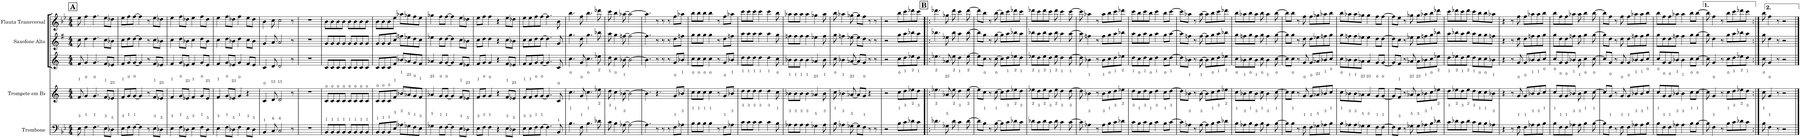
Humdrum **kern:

**kern	**kern	**kern	**kern	**kern
*part5	*part4	*part3	*part2	*part1
*staff5	*staff4	*staff3	*staff2	*staff1
*I"Trombone	*I"Trompete em Bb	*I"Saxofone Tenor	*I"Saxofone Alto	*I"Flauta Transversal
*I'Tbn.	*I'Tpt. em Bb	*I'Sax. Tn.	*	*I'Fl.
*clefF4	*clefG2	*clefG2	*clefG2	*clefG2
*	*Trd1c2	*Trd8c14	*Trd5c9	*
*k[b-e-]	*k[]	*k[]	*k[f#]	*k[b-e-]
*M4/4	*M4/4	*M4/4	*M4/4	*M4/4
!!LO:REH:place=s1:a:B:cj:fs=14:t=A
=1	=1	=1	=1	=1
8E-\	8f/	8f/	8cc\	8ee-\
4F\	4g/	4g/	4dd\	4ff\
4.F\	4.g/	4.g/	4.dd\	4.ff\
8E-\L	8f/L	8f/L	8cc\L	8ee-\L
8D-X\J	8e-X/J	8e-X/J	8b-X\J	8dd-X\J
=2	=2	=2	=2	=2
8E-\L	8f/L	8f/L	8cc\L	8ee-\L
8F\	8g/	8g/	8dd\	8ff\
[8F\J	[8g/J	[8g/J	[8dd\J	[8ff\J
4F\]	4g/]	4g/]	4dd\]	4ff\]
8r	8r	8r	8r	8r
8E-\L	8f/L	8f/L	8cc\L	8ee-\L
8D-X\J	8e-X/J	8e-X/J	8b-X\J	8dd-X\J
=3	=3	=3	=3	=3
4E-\	4f/	4f/	4cc\	4ee-\
8F\L	8g/L	8g/L	8dd\L	8ff\L
8D-X\J	8e-X/J	8e-X/J	8b-X\J	8dd-X\J
4E-\	4f/	4f/	4cc\	4ee-\
8F\L	8g/L	8g/L	8dd\L	8ff\L
8D-\J	8e-/J	8e-/J	8b-\J	8dd-\J
=4	=4	=4	=4	=4
4E-\	4f/	4f/	4cc\	4ee-\
8F\L	8g/L	8g/L	8dd\L	8ff\L
8D-X\J	8e-X/J	8e-X/J	8b-X\J	8dd-X\J
4F\	4g/	4g/	4dd\	4ff\
8E-\L	4r	8f/L	8cc\L	8ee-\L
8D-\J	.	8e-/J	8b-\J	8dd-\J
=5	=5	=5	=5	=5
4BB-/	4c/	4c/	4g/	4b-\
8C/	8d/	8d/	8a/	8cc\
2C/	2d/	2d/	2a/	2cc\
8r	8r	8r	8r	8r
=6	=6	=6	=6	=6
1r	1r	1r	1r	1r
=7	=7	=7	=7	=7
8BB-/L	8c/L	8c/L	8g/L	8b-\L
8BB-/	8c/	8c/	8g/	8b-\
8BB-/	8c/	8c/	8g/	8b-\
8BB-/J	8c/J	8c/J	8g/J	8b-\J
8BB-/L	8c/L	8c/L	8g/L	8b-\L
8BB-/	8c/	8c/	8g/	8b-\
8BB-/	8c/	8c/	8g/	8b-\
8BB-/J	8c/J	8c/J	8g/J	8b-\J
=8	=8	=8	=8	=8
8BB-/L	8c/L	8c/L	8g/L	8b-\L
8BB-/	8c/	8c/	8g/	8b-\
8BB-/	8c/	8c/	8g/	8b-\
8E-/J	8f/J	8f/J	8cc/J	8ee-\J
8A-X\L	8b-X/L	8b-X/L	8ffn\L	8aa-X\L
8G-X\	8a-X/	8a-X/	8ee-X\	8gg-X\
8F\	8g/	8g/	8dd\	8ff\
8E-\J	8f/J	8f/J	8cc\J	8ee-\J
=9	=9	=9	=9	=9
4G-X\	4a-X/	4a-X/	4ee-X\	4gg-X\
8F\L	8g/L	8g/L	8dd\L	8ff\L
[8F\J	[8g/J	[8g/J	[8dd\J	[8ff\J
4F\]	4g/]	4g/]	4dd\]	4ff\]
8E-\L	8f/L	8f/L	8cc\L	8ee-\L
8D-X\J	8e-X/J	8e-X/J	8b-X\J	8dd-X\J
=10	=10	=10	=10	=10
8E-\L	8f/L	8f/L	8cc\L	8ee-\L
8F\J	8g/J	8g/J	8dd\J	8ff\J
4F\	4g/	4g/	4dd\	4ff\
4r	4r	4r	4r	4r
8E-\L	8f/L	8f/L	8cc\L	8ee-\L
8D-X\J	8e-X/J	8e-X/J	8b-X\J	8dd-X\J
=11	=11	=11	=11	=11
8E-\L	8f/L	8f/L	8cc\L	8ee-\L
8E-\	8f/	8f/	8cc\	8ee-\
8F\	8g/	8g/	8dd\	8ff\
[8F\J	[8g/J	[8g/J	[8dd\J	[8ff\J
4.F\]	4.g/]	4.g/]	4.dd\]	4.ff\]
8BB-/	8c/	8c/	8g/	8b-\
=12	=12	=12	=12	=12
4.B-\	4.cc\	4.cc\	4.gg\	4.bb-\
8F\	8g/	8g/	8dd\	8ff\
4.B-\	4.cc\	4.cc\	4.gg\	4.bb-\
8d-X\	8ee-X\	8ee-X\	8bb-X\	8ddd-X\
=13	=13	=13	=13	=13
8c\	8dd\	8dd\	8aa\	8ccc\
4B-\	4cc\	4cc\	4gg\	4bb-\
[8A-X\	[8b-X\	[8b-X\	[8ffn\	[8aa-X\
2A-\_	2b-\_	2b-\_	2ff\_	2aa-\_
=14	=14	=14	=14	=14
4.A-\]	4.b-\]	4.b-\]	4.ff\]	4.aa-\]
8r	4.r	8r	8r	8r
8r	.	8r	8r	8r
8r	.	8r	8r	8r
8F\L	8g/L	8g/L	8dd\L	8ff\L
8A-X\J	8b-X/J	8b-X/J	8ffn\J	8aa-X\J
=15	=15	=15	=15	=15
8B-\L	8cc\L	8cc\L	8gg\L	8bb-\L
8B-\	8cc\	8cc\	8gg\	8bb-\
8B-\J	8cc\J	8cc\J	8gg\J	8bb-\J
4B-\	4cc\	4cc\	4gg\	4bb-\
8r	8r	8r	8r	8r
8F\L	8g/L	8g/L	8dd\L	8ff\L
8A-X\J	8b-X/J	8b-X/J	8ffn\J	8aa-X\J
=16	=16	=16	=16	=16
8c\L	8dd\L	8dd\L	8aa\L	8ccc\L
8c\	8dd\	8dd\	8aa\	8ccc\
8c\J	8dd\J	8dd\J	8aa\J	8ccc\J
4c\	4dd\	4dd\	4aa\	4ccc\
4c\	4dd\	4dd\	4aa\	4ccc\
8B-\	8cc\	8cc\	8gg\	8bb-\
=17	=17	=17	=17	=17
8A-X\L	8b-X\L	8b-X\L	8ffn\L	8aa-X\L
8A-\	8b-\	8b-\	8ff\	8aa-\
8A-\J	8b-\J	8b-\J	8ff\J	8aa-\J
4A-\	4b-\	4b-\	4ff\	4aa-\
4G-X\	4a-X/	4a-X/	4ee-X\	4gg-X\
8A-\	8b-\	8b-\	8ff\	8aa-\
=18	=18	=18	=18	=18
8B-\	8cc\	8cc\	8gg\	8bb-\
4A-X\	4b-X\	4b-X\	4ffn\	4aa-X\
[8G-X\	[8a-X/	[8a-X/	[8ee-X\	[8gg-X\
8G-\L]	8a-/L]	8a-/L]	8ee-\L]	8gg-\L]
8F\J	8g/J	8g/J	8dd\J	8ff\J
8r	4r	8r	8r	8r
8r	.	8r	8r	8r
=19	=19	=19	=19	=19
2r	2r	2r	2r	2r
8B-\L	8cc\L	8cc\L	8gg\L	8bb-\L
8c\	8dd\	8dd\	8aa\	8ccc\
8d-X\	8ee-X\	8ee-X\	8bb-X\	8ddd-X\
8c\J	8dd\J	8dd\J	8aa\J	8ccc\J
!!LO:REH:place=s1:a:B:cj:fs=14:t=B
=20!|:	=20!|:	=20!|:	=20!|:	=20!|:
4.d-X\	4.ee-X\	4.ee-X\	4.bb-X\	4.ddd-X\
8G-X\	8a-X/	8a-X/	8ee-X\	8gg-X\
8d-\	8ee-\	8ee-\	8bb-\	8ddd-\
4c\	4dd\	4dd\	4aa\	4ccc\
[8d-\	[8ee-\	[8ee-\	[8bb-\	[8ddd-\
=21	=21	=21	=21	=21
8d-\L]	8ee-\L]	8ee-\L]	8bb-\L]	8ddd-\L]
8B-\J	8cc\J	8cc\J	8gg\J	8bb-\J
8r	8r	8r	8r	8r
[8B-\	[8cc\	[8cc\	[8gg\	[8bb-\
8B-\L]	8cc\L]	8cc\L]	8gg\L]	8bb-\L]
8c\	8dd\	8dd\	8aa\	8ccc\
8d-X\	8ee-X\	8ee-X\	8bb-X\	8ddd-X\
8c\J	8dd\J	8dd\J	8aa\J	8ccc\J
=22	=22	=22	=22	=22
8d-X\L	8ee-X\L	8ee-X\L	8bb-X\L	8ddd-X\L
8c\	8dd\	8dd\	8aa\	8ccc\
8d-\	8ee-\	8ee-\	8bb-\	8ddd-\
8c\J	8dd\J	8dd\J	8aa\J	8ccc\J
8d-\	8ee-\	8ee-\	8bb-\	8ddd-\
4c\	4dd\	4dd\	4aa\	4ccc\
[8c\	[8dd\	[8dd\	[8aa\	[8ccc\
=23	=23	=23	=23	=23
8c\]	8dd\]	8dd\]	8aa\]	8ccc\]
4A-X\	4b-X\	4b-X\	4ffn\	4aa-X\
8r	8r	8r	8r	8r
8A-\L	8b-\L	8b-\L	8ff\L	8aa-\L
8B-\	8cc\	8cc\	8gg\	8bb-\
8c\	8dd\	8dd\	8aa\	8ccc\
8d-X\J	8ee-X\J	8ee-X\J	8bb-X\J	8ddd-X\J
=24	=24	=24	=24	=24
8c\L	8dd\L	8dd\L	8aa\L	8ccc\L
8B-\	8cc\	8cc\	8gg\	8bb-\
8c\	8dd\	8dd\	8aa\	8ccc\
8B-\J	8cc\J	8cc\J	8gg\J	8bb-\J
4c\	4dd\	4dd\	4aa\	4ccc\
8B-\L	8cc\L	8cc\L	8gg\L	8bb-\L
[8c\J	[8dd\J	[8dd\J	[8aa\J	[8ccc\J
=25	=25	=25	=25	=25
8c\L]	8dd\L]	8dd\L]	8aa\L]	8ccc\L]
8A-X\J	8b-X\J	8b-X\J	8ffn\J	8aa-X\J
8r	8r	8r	8r	8r
[8A-\	[8b-\	[8b-\	[8ff\	[8aa-\
8A-\L]	8b-\L]	8b-\L]	8ff\L]	8aa-\L]
8B-\	8cc\	8cc\	8gg\	8bb-\
8c\	8dd\	8dd\	8aa\	8ccc\
8d-X\J	8ee-X\J	8ee-X\J	8bb-X\J	8ddd-X\J
=26	=26	=26	=26	=26
8B-\L	8cc\L	8cc\L	8gg\L	8bb-\L
8A-X\	8b-X\	8b-X\	8ffn\	8aa-X\
8B-\	8cc\	8cc\	8gg\	8bb-\
8A-\J	8b-\J	8b-\J	8ff\J	8aa-\J
8B-\	8cc\	8cc\	8gg\	8bb-\
4A-\	4b-\	4b-\	4ff\	4aa-\
[8B-\	[8cc\	[8cc\	[8gg\	[8bb-\
=27	=27	=27	=27	=27
8B-\L]	8cc\L]	8cc\L]	8gg\L]	8bb-\L]
8B-\J	8cc\J	8cc\J	8gg\J	8bb-\J
8r	8r	8r	8r	8r
8F\	8g/	8g/	8dd\	8ff\
8F\L	8g/L	8g/L	8dd\L	8ff\L
8G-X\	8a-X/	8a-X/	8ee-X\	8gg-X\
8A-X\	8b-X/	8b-X/	8ffn\	8aa-X\
8B-\J	8cc/J	8cc/J	8gg\J	8bb-\J
=28	=28	=28	=28	=28
8B-\L	8cc\L	8cc\L	8gg\L	8bb-\L
8A-X\	8b-X\	8b-X\	8ffn\	8aa-X\
8A-\	8b-\	8b-\	8ff\	8aa-\
8G-X\J	8a-X\J	8a-X\J	8ee-X\J	8gg-X\J
4G-\	4a-/	4a-/	4ee-\	4gg-\
8F\L	8g/L	8g/L	8dd\L	8ff\L
[8F\J	[8g/J	[8g/J	[8dd\J	[8ff\J
=29	=29	=29	=29	=29
8F\L]	8g/L]	8g/L]	8dd\L]	8ff\L]
8E-\J	8f/J	8f/J	8cc\J	8ee-\J
8r	8r	8r	8r	8r
8G-X\	8a-X/	8a-X/	8ee-X\	8gg-X\
8G-\L	8a-\L	8a-\L	8ee-\L	8gg-\L
8A-X\	8b-X\	8b-X\	8ffn\	8aa-X\
8B-\	8cc\	8cc\	8gg\	8bb-\
8d-X\J	8ee-X\J	8ee-X\J	8bb-X\J	8ddd-X\J
=30	=30	=30	=30	=30
8c\L	8dd\L	8dd\L	8aa\L	8ccc\L
8d-X\	8ee-X\	8ee-X\	8bb-X\	8ddd-X\
8c\	8dd\	8dd\	8aa\	8ccc\
8d-\J	8ee-\J	8ee-\J	8bb-\J	8ddd-\J
8c\L	8dd\L	8dd\L	8aa\L	8ccc\L
8B-\	8cc\	8cc\	8gg\	8bb-\
8B-\	8cc\	8cc\	8gg\	8bb-\
8A-X\J	8b-X\J	8b-X\J	8ffn\J	8aa-X\J
=31	=31	=31	=31	=31
4r	4r	4r	4r	4r
8r	8r	8r	8r	8r
8F\	8g/	8g/	8dd\	8ff\
8F\L	8g/L	8g/L	8dd\L	8ff\L
8A-X\	8b-X/	8b-X/	8ffn\	8aa-X\
8A-\	8b-/	8b-/	8ff\	8aa-\
8B-\J	8cc/J	8cc/J	8gg\J	8bb-\J
=32	=32	=32	=32	=32
8B-\L	8cc/L	8cc/L	8gg\L	8bb-\L
8F\	8g/	8g/	8dd\	8ff\
8F\	8g/	8g/	8dd\	8ff\
8A-X\J	8b-X/J	8b-X/J	8ffn\J	8aa-X\J
8A-\	8b-\	8b-\	8ff\	8aa-\
4B-\	4cc\	4cc\	4gg\	4bb-\
[8B-\	[8cc\	[8cc\	[8gg\	[8bb-\
=33	=33	=33	=33	=33
8B-\L]	8cc/L]	8cc/L]	8gg\L]	8bb-\L]
8F\J	8g/J	8g/J	8dd\J	8ff\J
8r	8r	8r	8r	8r
8F\	8g/	8g/	8dd\	8ff\
8F\L	8g/L	8g/L	8dd\L	8ff\L
8A-X\	8b-X/	8b-X/	8ffn\	8aa-X\
8A-\	8b-/	8b-/	8ff\	8aa-\
8B-\J	8cc/J	8cc/J	8gg\J	8bb-\J
=34	=34	=34	=34	=34
8B-\L	8cc/L	8cc/L	8gg\L	8bb-\L
8F\	8g/	8g/	8dd\	8ff\
8F\	8g/	8g/	8dd\	8ff\
8A-X\J	8b-X/J	8b-X/J	8ffn\J	8aa-X\J
4A-\	4b-\	4b-\	4ff\	4aa-\
8B-\L	8cc\L	8cc\L	8gg\L	8bb-\L
[8B-\J	[8cc\J	[8cc\J	[8gg\J	[8bb-\J
=35	=35	=35	=35	=35
8B-\]	8cc\]	8cc\]	8gg\]	8bb-\]
4F\	4g/	4g/	4dd\	4ff\
8r	8r	8r	8r	8r
8B-\L	8cc\L	8cc\L	8gg\L	8bb-\L
8c\	8dd\	8dd\	8aa\	8ccc\
8d-X\	8ee-X\	8ee-X\	8bb-X\	8ddd-X\
8c\J	8dd\J	8dd\J	8aa\J	8ccc\J
=36:|!	=36:|!	=36:|!	=36:|!	=36:|!
8B-\	8cc\	8cc\	8gg\	8bb-\
4F\	4g/	4g/	4dd\	4ff\
8r	8r	8r	8r	8r
2r	2r	2r	2r	2r
==	==	==	==	==
*-	*-	*-	*-	*-
